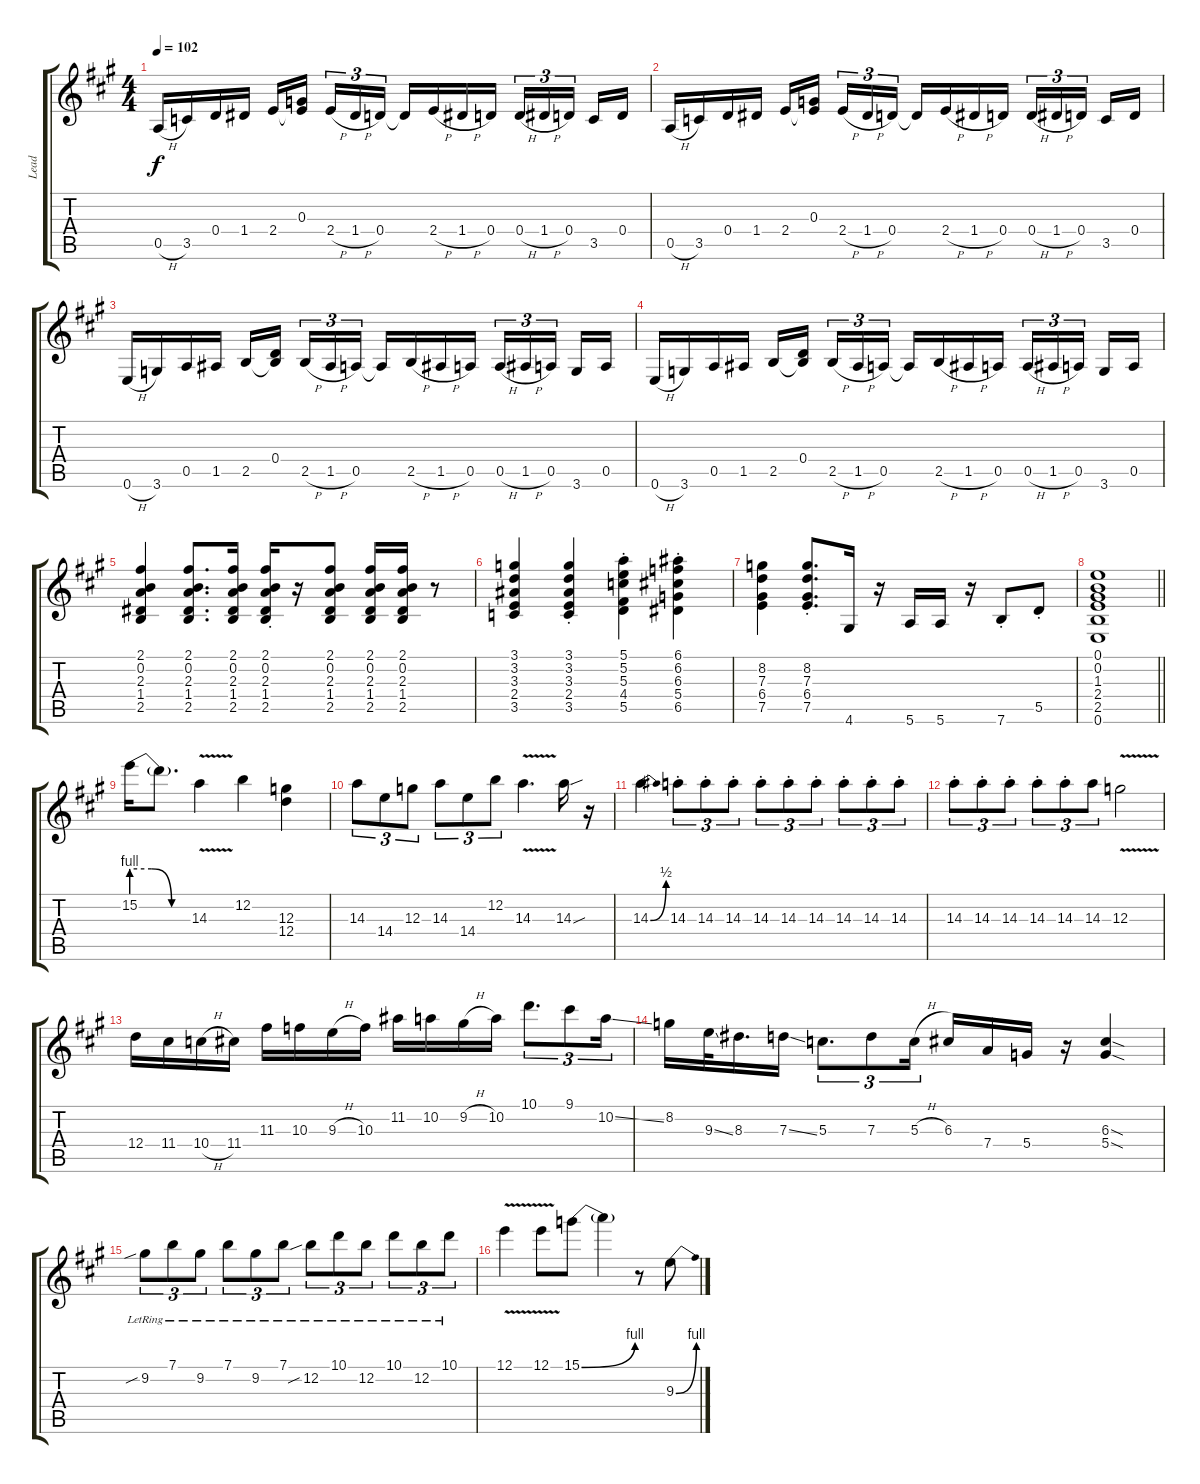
\track ("Lead" "Lead") {instrument overdrivenguitar}
\staff {score tabs}
\tuning (E4 B3 G3 D3 A2 E2) {hide}
\ts (4 4)
\tempo 102
\clef g2
\ks a
0.5{h}.16{dy f} 3.5.16 0.4.16 1.4.16 2.4.16 (0.3 2.4{t}).16{beam splitsecondary} 2.4{h}.16{tu (3 2)} 1.4{h}.16{tu (3 2)} 0.4.16{tu (3 2)} 0.4{t}.16 2.4{h}.16 1.4{h}.16 0.4.16 0.4{h}.16{tu (3 2)} 1.4{h}.16{tu (3 2)} 0.4.16{tu (3 2) beam splitsecondary} 3.5.16 0.4.16 |
0.5{h}.16 3.5.16 0.4.16 1.4.16 2.4.16 (0.3 2.4{t}).16{beam splitsecondary} 2.4{h}.16{tu (3 2)} 1.4{h}.16{tu (3 2)} 0.4.16{tu (3 2)} 0.4{t}.16 2.4{h}.16 1.4{h}.16 0.4.16 0.4{h}.16{tu (3 2)} 1.4{h}.16{tu (3 2)} 0.4.16{tu (3 2) beam splitsecondary} 3.5.16 0.4.16 |
0.6{h}.16 3.6.16 0.5.16 1.5.16 2.5.16 (0.4 2.5{t}).16{beam splitsecondary} 2.5{h}.16{tu (3 2)} 1.5{h}.16{tu (3 2)} 0.5.16{tu (3 2)} 0.5{t}.16 2.5{h}.16 1.5{h}.16 0.5.16 0.5{h}.16{tu (3 2)} 1.5{h}.16{tu (3 2)} 0.5.16{tu (3 2) beam splitsecondary} 3.6.16 0.5.16 |
0.6{h}.16 3.6.16 0.5.16 1.5.16 2.5.16 (0.4 2.5{t}).16{beam splitsecondary} 2.5{h}.16{tu (3 2)} 1.5{h}.16{tu (3 2)} 0.5.16{tu (3 2)} 0.5{t}.16 2.5{h}.16 1.5{h}.16 0.5.16 0.5{h}.16{tu (3 2)} 1.5{h}.16{tu (3 2)} 0.5.16{tu (3 2) beam splitsecondary} 3.6.16 0.5.16 |
(2.1 0.2 2.3 1.4 2.5).4 (2.1 0.2 2.3 1.4 2.5).8{d} (2.1 0.2 2.3 1.4 2.5).16 (2.1{st} 0.2{st} 2.3{st} 1.4{st} 2.5{st}).16 r.16 (2.1 0.2 2.3 1.4 2.5).8 (2.1 0.2 2.3 1.4 2.5).16 (2.1 0.2 2.3 1.4 2.5).16 r.8 |
(3.1 3.2 3.3 2.4 3.5).4 (3.1{st} 3.2{st} 3.3{st} 2.4{st} 3.5{st}).4 (5.1{st} 5.2{st} 5.3{st} 4.4{st} 5.5{st}).4 (6.1{st} 6.2{st} 6.3{st} 5.4{st} 6.5{st}).4 |
(8.2 7.3 6.4 7.5).4 (8.2{st} 7.3{st} 6.4{st} 7.5{st}).8{d} 4.6.16 r.16 5.6.16 5.6.16 r.16 7.6{st}.8 5.5{st}.8 |
\barLineRight lightlight
(0.1 0.2 1.3 2.4 2.5 0.6).1 |
15.2{be (custom 0 4 20 4 40 0 60 0)}.16 15.2{t}.8{d} 14.3{v}.4 12.2.4 (12.3 12.4).4 |
14.3.8{tu (3 2)} 14.4.8{tu (3 2)} 12.3.8{tu (3 2)} 14.3.8{tu (3 2)} 14.4.8{tu (3 2)} 12.2.8{tu (3 2)} 14.3{v}.4{d} 14.3{sou}.16 r.16 |
14.3{be (bend 0 0 60 2)}.4 14.3{st}.8{tu (3 2)} 14.3{st}.8{tu (3 2)} 14.3{st}.8{tu (3 2)} 14.3{st}.8{tu (3 2)} 14.3{st}.8{tu (3 2)} 14.3{st}.8{tu (3 2)} 14.3{st}.8{tu (3 2)} 14.3{st}.8{tu (3 2)} 14.3{st}.8{tu (3 2)} |
14.3{st}.8{tu (3 2)} 14.3{st}.8{tu (3 2)} 14.3{st}.8{tu (3 2)} 14.3{st}.8{tu (3 2)} 14.3{st}.8{tu (3 2)} 14.3.8{tu (3 2)} 12.3{v}.2 |
12.4.16 11.4.16 10.4{h}.16 11.4.16 11.3.16 10.3.16 9.3{h}.16 10.3.16 11.2.16 10.2.16 9.2{h}.16 10.2.16 10.1.8{d tu (3 2)} 9.1.8{tu (3 2)} 10.2{ss}.16{tu (3 2)} |
8.2.16 9.3{ss}.32 8.3.16{d} 7.3{ss}.16 5.3.8{d tu (3 2)} 7.3.8{tu (3 2)} 5.3{h}.16{tu (3 2)} 6.3.16 7.4.16 5.4.16 r.16 (6.3{sod} 5.4{sod}).4 |
9.2{sib lr}.8{tu (3 2)} 7.1{lr}.8{tu (3 2)} 9.2{lr}.8{tu (3 2)} 7.1{lr}.8{tu (3 2)} 9.2{lr}.8{tu (3 2)} 7.1{lr}.8{tu (3 2)} 12.2{sib lr}.8{tu (3 2)} 10.1{lr}.8{tu (3 2)} 12.2{lr}.8{tu (3 2)} 10.1{lr}.8{tu (3 2)} 12.2{lr}.8{tu (3 2)} 10.1{lr}.8{tu (3 2)} |
12.1{v}.4 12.1{v}.8 15.1{be (bend 0 0 60 4)}.8 15.1{t}.4 r.8 9.3{be (bend 0 0 60 4)}.8
